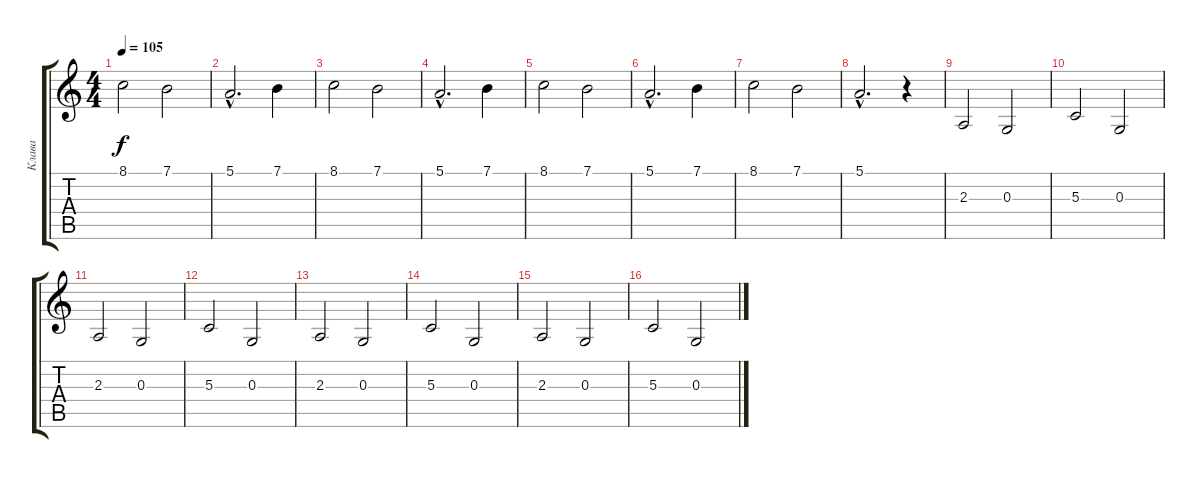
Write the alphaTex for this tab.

\track ("Клава" "Клава") {instrument stringensemble1}
\staff {score tabs}
\tuning (E4 B3 G3 D3 A2 E2) {hide}
\ts (4 4)
\tempo 105
\clef g2
\ks c
8.1.2{dy f instrument stringensemble1} 7.1.2 |
5.1{hac}.2{d} 7.1.4 |
8.1.2 7.1.2 |
5.1{hac}.2{d} 7.1.4 |
8.1.2 7.1.2 |
5.1{hac}.2{d} 7.1.4 |
8.1.2 7.1.2 |
5.1{hac}.2{d} r.4 |
2.3.2 0.3.2 |
5.3.2 0.3.2 |
2.3.2 0.3.2 |
5.3.2 0.3.2 |
2.3.2 0.3.2 |
5.3.2 0.3.2 |
2.3.2 0.3.2 |
5.3.2 0.3.2
